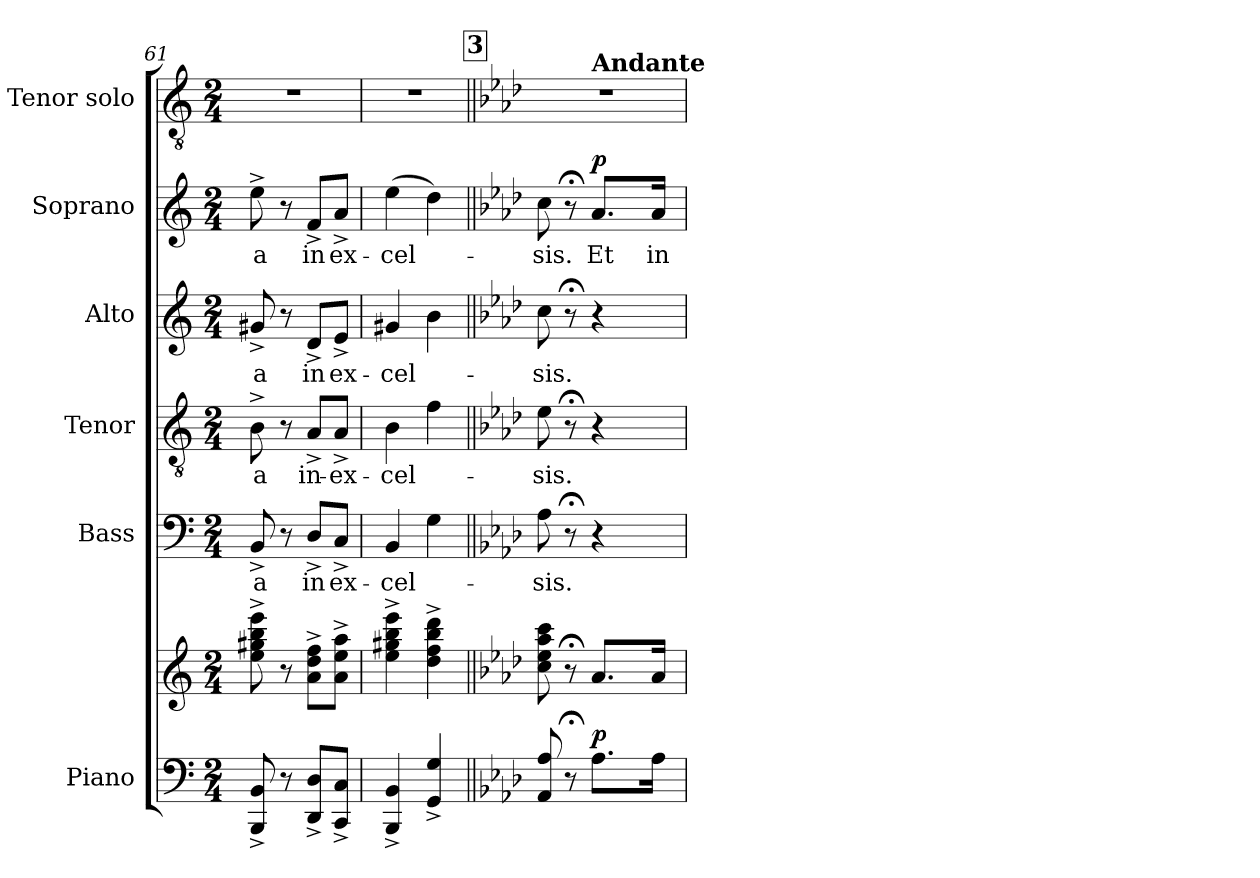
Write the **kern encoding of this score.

**kern	**kern	**dynam	**kern	**text	**kern	**text	**kern	**text	**kern	**text	**dynam	**kern
*part6	*part6	*part6	*part5	*part5	*part4	*part4	*part3	*part3	*part2	*part2	*part2	*part1
*staff7	*staff6	*staff6/7	*staff5	*staff5	*staff4	*staff4	*staff3	*staff3	*staff2	*staff2	*staff2	*staff1
*I"Piano	*	*	*I"Bass	*	*I"Tenor	*	*I"Alto	*	*I"Soprano	*	*	*I"Tenor solo
*I'Pno.	*	*	*I'B.	*	*I'T.	*	*I'A.	*	*I'S.	*	*	*I'T.s
*clefF4	*clefG2	*	*clefF4	*	*clefGv2	*	*clefG2	*	*clefG2	*	*	*clefGv2
*k[]	*k[]	*	*k[]	*	*k[]	*	*k[]	*	*k[]	*	*	*k[]
*M2/4	*M2/4	*	*M2/4	*	*M2/4	*	*M2/4	*	*M2/4	*	*	*M2/4
=61	=61	=61	=61	=61	=61	=61	=61	=61	=61	=61	=61	=61
!	!	!	!	!LO:LY:b	!	!LO:LY:b	!	!LO:LY:b	!	!LO:LY:b	!	!
8BBB/^ 8BB/^	8ee\^ 8gg#X\^ 8bb\^ 8eee\^	.	8BB^/	-a	8B^\	-a	8g#X^/	-a	8ee^\	-a	.	2r
8r	8r	.	8r	.	8r	.	8r	.	8r	.	.	.
!	!	!	!	!LO:LY:b	!	!LO:LY:b	!	!LO:LY:b	!	!LO:LY:b	!	!
8DD/^ 8D/^L	8a\^ 8dd\^ 8ff\^L	.	8D^/L	in	8A^/L	in-	8d^/L	in	8f^/L	in	.	.
!	!	!	!	!LO:LY:b	!	!LO:LY:b	!	!LO:LY:b	!	!LO:LY:b	!	!
8CC/^ 8C/^J	8a\^ 8ee\^ 8aa\^J	.	8C^/J	ex-	8A^/J	-ex-	8e^/J	ex-	8a^/J	ex-	.	.
=62	=62	=62	=62	=62	=62	=62	=62	=62	=62	=62	=62	=62
!	!	!	!	!LO:LY:b	!	!LO:LY:b	!	!LO:LY:b	!	!LO:LY:b	!	!
4BBB/^ 4BB/^	4ee\^ 4gg#X\^ 4bb\^ 4eee\^	.	4BB/	-cel-	4B\	-cel-	4g#X/	-cel-	(>4ee\	-cel-	.	2r
4GG/^ 4G/^	4dd\^ 4ff\^ 4bb\^ 4ddd\^	.	4G\	.	4f\	.	4b\	.	4dd\)	.	.	.
!!LO:REH:place=s1:a:B:fs=14:t=3
=63||	=63||	=63||	=63||	=63||	=63||	=63||	=63||	=63||	=63||	=63||	=63||	=63||
*k[b-e-a-d-]	*k[b-e-a-d-]	*	*k[b-e-a-d-]	*	*k[b-e-a-d-]	*	*k[b-e-a-d-]	*	*k[b-e-a-d-]	*	*	*k[b-e-a-d-]
!	!	!	!	!LO:LY:b	!	!LO:LY:b	!	!LO:LY:b	!	!LO:LY:b	!	!
*	*	*	*	*	*	*	*	*	*	*	*	*^
8AA-/ 8A-/	8cc\ 8ee-\ 8aa-\ 8ccc\	.	8A-\	-sis.	8e-\	-sis.	8cc\	-sis.	8cc\	-sis.	.	2r	4ryy
8r;<	8r;<	.	8r;<	.	8r;<	.	8r;<	.	8r;<	.	.	.	.
!	!	!	!	!	!	!	!	!	!	!	!	!	!LO:TX:a:B:t=Andante
!	!	!LO:DY:a=2	!	!	!	!	!	!	!	!LO:LY:b	!LO:DY:a	!	!
8.A-\L	8.a-/L	p	4r	.	4r	.	4r	.	8.a-/L	Et	p	.	4ryy
!	!	!	!	!	!	!	!	!	!	!LO:LY:b	!	!	!
16A-\Jk	16a-/Jk	.	.	.	.	.	.	.	16a-/Jk	in	.	.	.
*	*	*	*	*	*	*	*	*	*	*	*	*v	*v
=	=	=	=	=	=	=	=	=	=	=	=	=
*-	*-	*-	*-	*-	*-	*-	*-	*-	*-	*-	*-	*-
